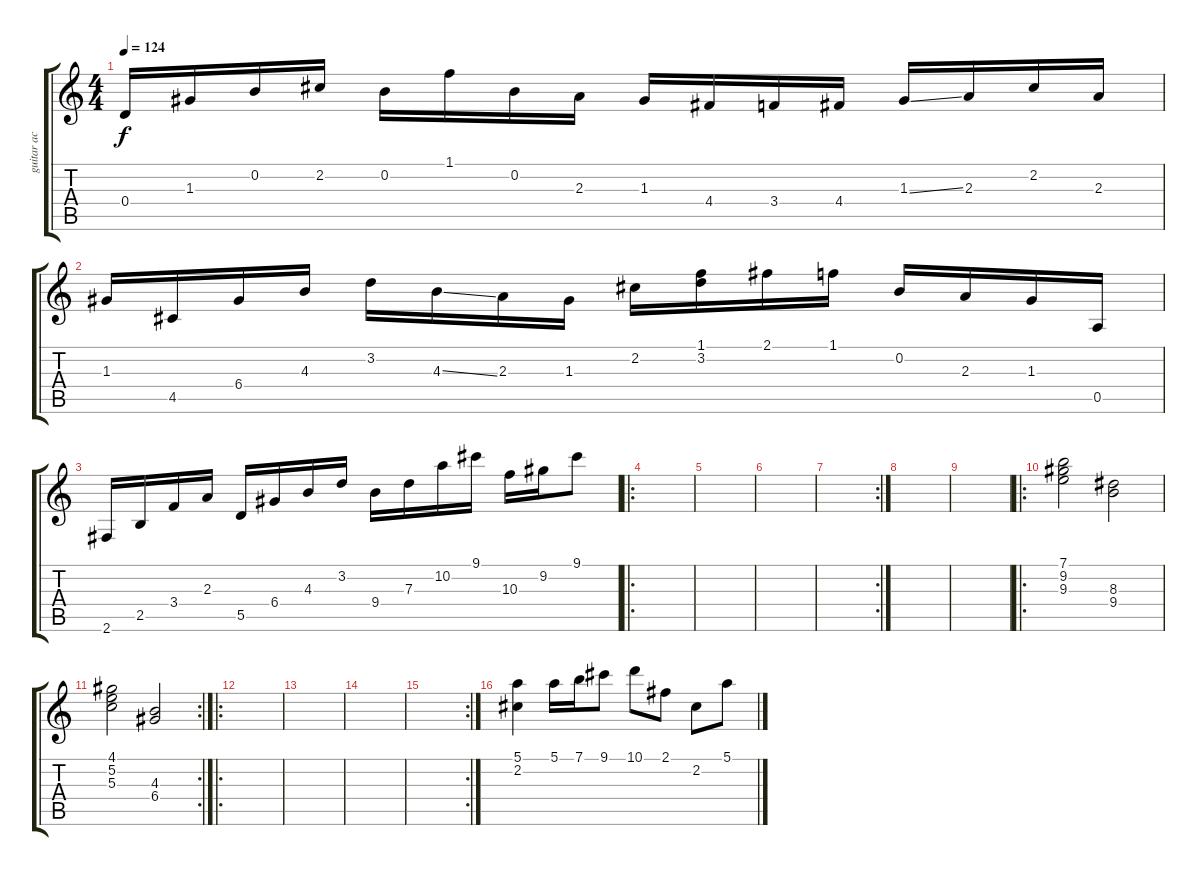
\track ("guitar ac" "guitar ac") {instrument acousticguitarnylon}
\staff {score tabs}
\tuning (E4 B3 G3 D3 A2 E2) {hide}
\ts (4 4)
\tempo 124
\clef g2
\ks c
0.4.16{dy f instrument acousticguitarnylon} 1.3.16 0.2.16 2.2.16 0.2.16 1.1.16 0.2.16 2.3.16 1.3.16 4.4.16 3.4.16 4.4.16 1.3{ss}.16 2.3.16 2.2.16 2.3.16 |
1.3.16 4.5.16 6.4.16 4.3.16 3.2.16 4.3{ss}.16 2.3.16 1.3.16 2.2.16 (1.1 3.2).16 2.1.16 1.1.16 0.2.16 2.3.16 1.3.16 0.5.16 |
2.6.16 2.5.16 3.4.16 2.3.16 5.5.16 6.4.16 4.3.16 3.2.16 9.4.16 7.3.16 10.2.16 9.1.16 10.3.16 9.2.16 9.1.8 |
\ro
|
|
|
\rc 2
|
|
|
\ro
(7.1 9.2 9.3).2 (8.3 9.4).2 |
\rc 2
(4.1 5.2 5.3).2 (4.3 6.4).2 |
\ro
|
|
|
\rc 2
|
(5.1 2.2).4 5.1.16 7.1.16 9.1.8 10.1.8 2.1.8 2.2.8 5.1.8
